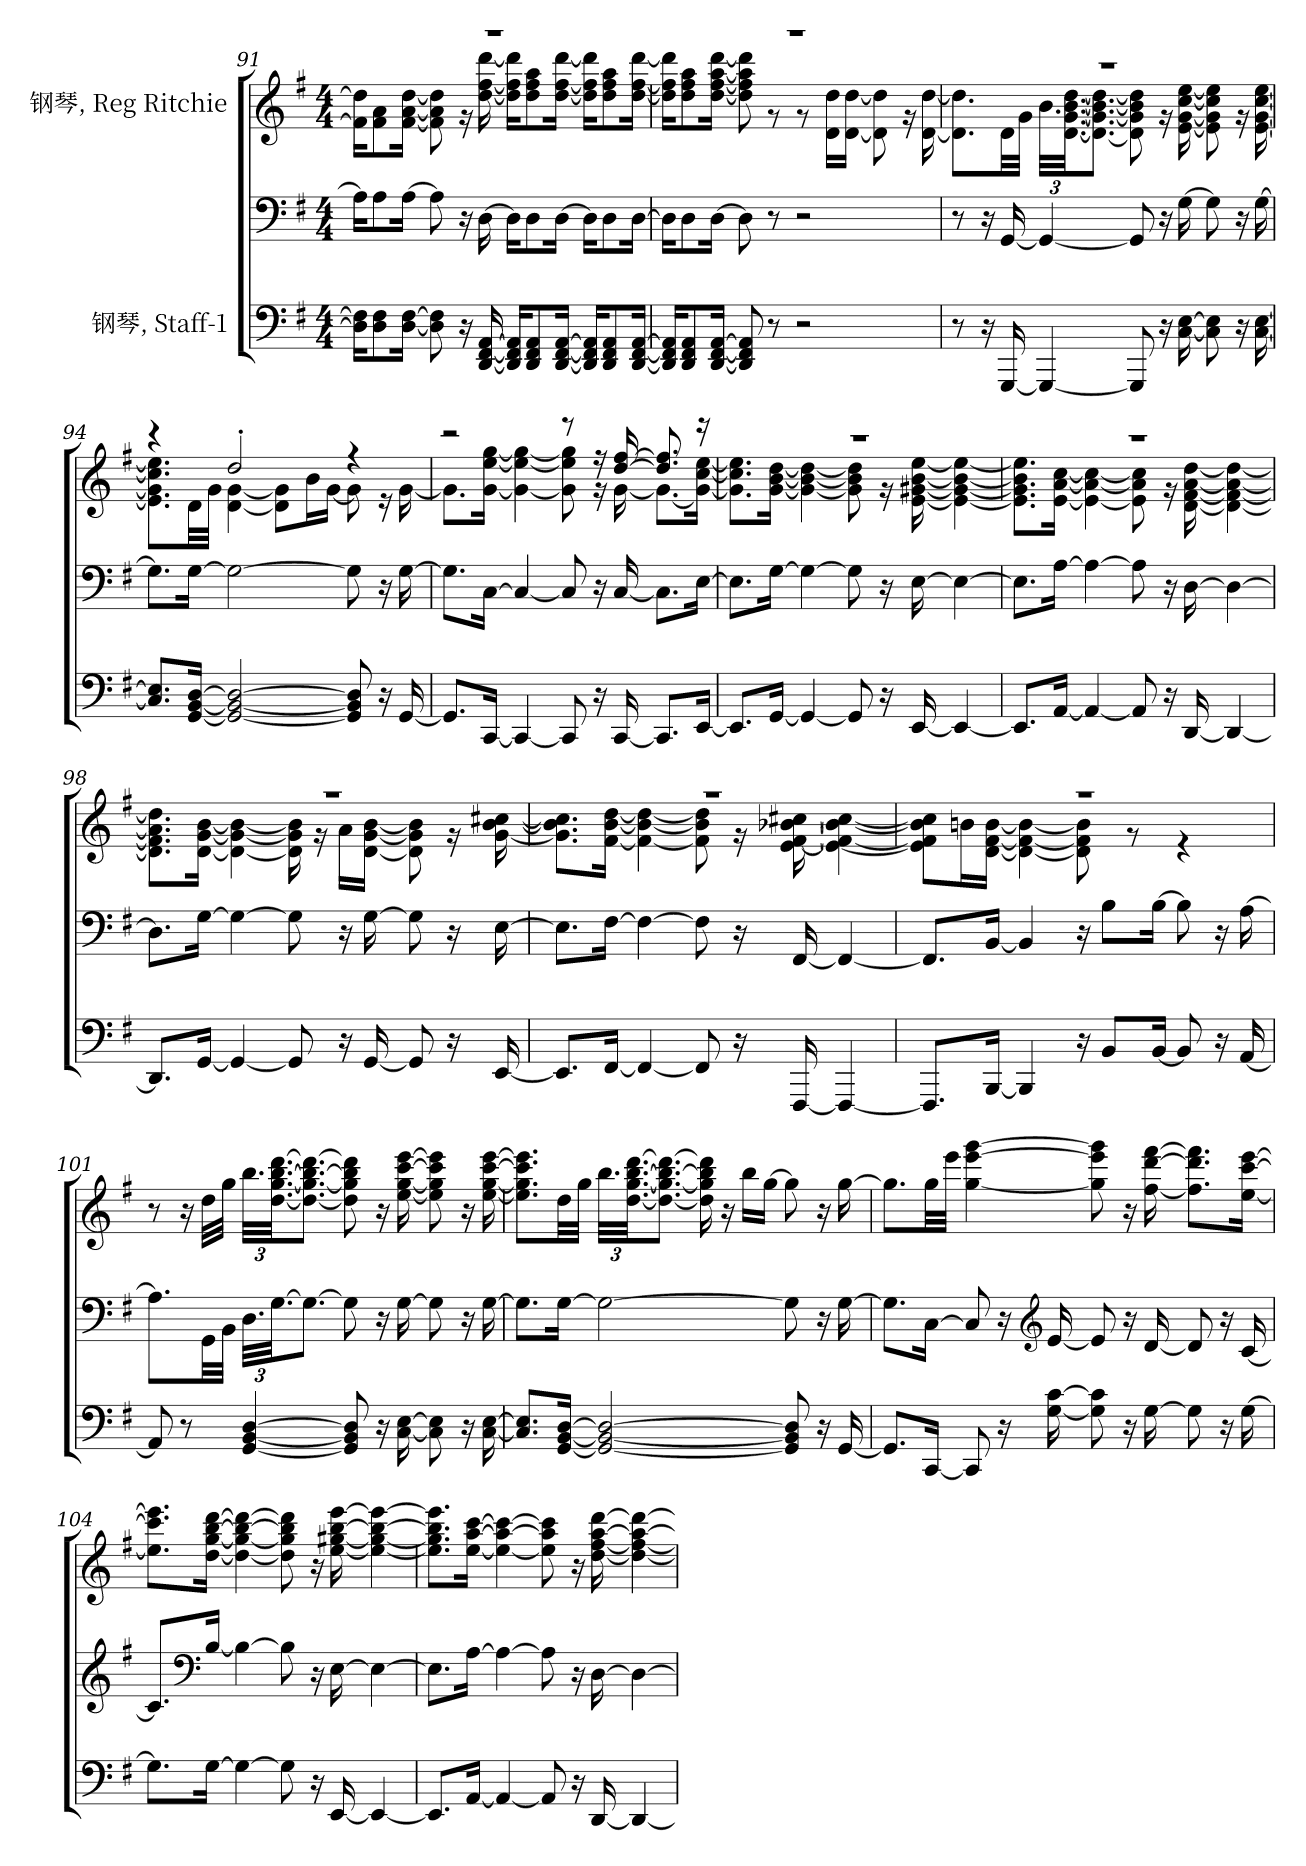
**kern	**kern	**kern
*part2	*part2	*part1
*staff3	*staff2	*staff1
*I"钢琴, Staff-1	*	*I"钢琴, Reg Ritchie
*clefF4	*clefF4	*clefG2
*k[f#]	*k[f#]	*k[f#]
*M4/4	*M4/4	*M4/4
=91	=91	=91
*	*	*^
16D\] 16F#\]KL	16A\KL]	1r	16f#\] 16dd\]KL
8D\ 8F#\	8A\	.	8f#\ 8a\
[16D\ [16F#\Jk	[16A\Jk	.	[16f#\ [16a\ [16dd\Jk
8D\] 8F#\]	8A\]	.	8f#\] 8a\] 8dd\]
16r	16r	.	16r
[16DD/ [16FF#/ [16AA/	[16D\	.	[16dd\ [16ff#\ [16ddd\
16DD/] 16FF#/] 16AA/]KL	16D\KL]	.	16dd\] 16ff#\] 16ddd\]KL
8DD/ 8FF#/ 8AA/	8D\	.	8dd\ 8ff#\ 8aa\
[16DD/ [16FF#/ [16AA/Jk	[16D\Jk	.	[16dd\ [16ff#\ [16ddd\Jk
16DD/] 16FF#/] 16AA/]KL	16D\KL]	.	16dd\] 16ff#\] 16ddd\]KL
8DD/ 8FF#/ 8AA/	8D\	.	8dd\ 8ff#\ 8aa\
[16DD/ [16FF#/ [16AA/Jk	[16D\Jk	.	[16dd\ [16ff#\ [16ddd\Jk
!!LO:LB:g=z	!!
=92	=92	=92	=92
16DD/] 16FF#/] 16AA/]KL	16D\KL]	1r	16dd\] 16ff#\] 16ddd\]KL
8DD/ 8FF#/ 8AA/	8D\	.	8dd\ 8ff#\ 8aa\
[16DD/ [16FF#/ [16AA/Jk	[16D\Jk	.	[16dd\ [16ff#\ [16aa\ [16ddd\Jk
8DD/] 8FF#/] 8AA/]	8D\]	.	8dd\] 8ff#\] 8aa\] 8ddd\]
8r	8r	.	8r
2r	2r	.	8r
.	.	.	16d\ 16dd\LL
.	.	.	[16d\ [16dd\JJ
.	.	.	8d\] 8dd\]
.	.	.	16r
.	.	.	[16d\ [16dd\
=93	=93	=93	=93
8r	8r	1r	8.d\] 8.dd\]L
16r	16r	.	.
*	*	*MM115	*
[16GGG/	[16GG/	.	32d\LL
.	.	.	32g\JJJ
*	*	*	*Xbrackettup
4GGG/_	4GG/_	.	48.b\LLL
.	.	.	[48.d\ [48.g\ [48.b\ [48.dd\JJ
.	.	.	8.d\_ 8.g\_ 8.b\_ 8.dd\_J
8GGG/]	8GG/]	.	8d\] 8g\] 8b\] 8dd\]
16r	16r	.	16r
[16C\ [16E\	[16G\	.	[16e\ [16g\ [16cc\ [16ee\
8C\] 8E\]	8G\]	.	8e\] 8g\] 8cc\] 8ee\]
16r	16r	.	16r
[16C\ [16E\	[16G\	.	[16e\ [16g\ [16cc\ [16ee\
!!LO:LB:g=z	!!
=94	=94	=94	=94
8.C/] 8.E/]L	8.G\L]	4r	8.e\] 8.g\] 8.cc\] 8.ee\]L
[16GG/ [16BB/ [16D/Jk	[16G\Jk	.	32d\LL
.	.	.	32g\JJJ
2GG/_ 2BB/_ 2D/_	2G\_	2dd'/	[4d\ [4g\
.	.	.	8d\] 8g\]L
.	.	.	16b\L
.	.	.	[16g\JJ
8GG/] 8BB/] 8D/]	8G\]	4r	8g\]
16r	16r	.	16r
[16GG/	[16G\	.	[16g\
=95	=95	=95	=95
8.GG/L]	8.G\L]	2r	8.g\L]
[16CC/Jk	[16C\Jk	.	[16g\ [16ee\ [16gg\Jk
4CC/_	4C/_	.	4g\_ 4ee\_ 4gg\_
8CC/]	8C/]	8r	8g\] 8ee\] 8gg\]
16r	16r	16r	16r
[16CC/	[16C/	[16dd/ [16ff#/	[16g\
8.CC/L]	8.C\L]	8.dd/] 8.ff#/]	8.g\L_
[16EE/Jk	[16E\Jk	16r	16g\_ [16cc\ [16ee\Jk
=96	=96	=96	=96
8.EE/L]	8.E\L]	1r	8.g\] 8.cc\] 8.ee\]L
[16GG/Jk	[16G\Jk	.	[16g\ [16b\ [16dd\Jk
4GG/_	4G\_	.	4g\_ 4b\_ 4dd\_
8GG/]	8G\]	.	8g\] 8b\] 8dd\]
16r	16r	.	16r
[16EE/	[16E\	.	[16e\ [16g#X\ [16b\ [16ee\
4EE/_	4E\_	.	4e\_ 4g#\_ 4b\_ 4ee\_
!!LO:PB:g=z	!!
=97	=97	=97	=97
8.EE/L]	8.E\L]	1r	8.e\] 8.g#\] 8.b\] 8.ee\]L
[16AA/Jk	[16A\Jk	.	[16e\ [16a\ [16cc\Jk
4AA/_	4A\_	.	4e\_ 4a\_ 4cc\_
8AA/]	8A\]	.	8e\] 8a\] 8cc\]
16r	16r	.	16r
[16DD/	[16D\	.	[16d\ [16f#\ [16a\ [16dd\
4DD/_	4D\_	.	4d\_ 4f#\_ 4a\_ 4dd\_
=98	=98	=98	=98
8.DD/L]	8.D\L]	1r	8.d\] 8.f#\] 8.a\] 8.dd\]L
[16GG/Jk	[16G\Jk	.	[16d\ [16g\ [16b\Jk
4GG/_	4G\_	.	4d\_ 4g\_ 4b\_
8GG/]	8G\]	.	16d\] 16g\] 16b\]
.	.	.	16r
16r	16r	.	16a\LL
[16GG/	[16G\	.	[16d\ [16g\ [16b\JJ
8GG/]	8G\]	.	8d\] 8g\] 8b\]
16r	16r	.	16r
[16EE/	[16E\	.	[16g\ [16b\ [16cc#X\
=99	=99	=99	=99
8.EE/L]	8.E\L]	1r	8.g\] 8.b\] 8.cc#\]L
[16FF#/Jk	[16F#\Jk	.	[16f#\ [16b\ [16dd\Jk
4FF#/_	4F#\_	.	4f#\_ 4b\_ 4dd\_
8FF#/]	8F#\]	.	8f#\] 8b\] 8dd\]
16r	16r	.	16r
[16FFF#/	[16FF#/	.	[16e\ [16f#\ [16b-X\ [16cc#X\
4FFF#/_	4FF#/_	.	4e\_ 4f#\_ 4b-\_ 4cc#\_
!!LO:LB:g=z	!!
=100	=100	=100	=100
8.FFF#/L]	8.FF#/L]	1r	8e\] 8f#\] 8b-\] 8cc#\]L
.	.	.	16bn\L
[16BBB/Jk	[16BB/Jk	.	[16d\ [16f#\ [16b\JJ
4BBB/]	4BB/]	.	4d\_ 4f#\_ 4b\_
16r	16r	.	8d\] 8f#\] 8b\]
8BB/L	8B\L	.	.
.	.	.	8r
[16BB/Jk	[16B\Jk	.	.
8BB/]	8B\]	.	4r
16r	16r	.	.
[16AA/	[16A\	.	.
*	*	*v	*v
=101	=101	=101
8AA/]	8.A\L]	8r
8r	.	16r
.	32GG\LL	32dd\LLL
.	32BB\JJJ	32gg\JJJ
*	*Xbrackettup	*
[4GG/ [4BB/ [4D/	48.D\LLL	48.bb\LLL
.	[48.G\JJ	[48.dd\ [48.gg\ [48.bb\ [48.ddd\JJ
.	8.G\J_	8.dd\_ 8.gg\_ 8.bb\_ 8.ddd\_J
8GG/] 8BB/] 8D/]	8G\]	8dd\] 8gg\] 8bb\] 8ddd\]
16r	16r	16r
[16C\ [16E\	[16G\	[16ee\ [16gg\ [16ccc\ [16eee\
8C\] 8E\]	8G\]	8ee\] 8gg\] 8ccc\] 8eee\]
16r	16r	16r
[16C\ [16E\	[16G\	[16ee\ [16gg\ [16ccc\ [16eee\
!!LO:LB:g=z
=102	=102	=102
8.C/] 8.E/]L	8.G\L]	8.ee\] 8.gg\] 8.ccc\] 8.eee\]L
[16GG/ [16BB/ [16D/Jk	[16G\Jk	32dd\LL
.	.	32gg\JJJ
2GG/_ 2BB/_ 2D/_	2G\_	48.bb\LLL
.	.	[48.dd\ [48.gg\ [48.bb\ [48.ddd\JJ
.	.	8.dd\_ 8.gg\_ 8.bb\_ 8.ddd\_J
.	.	16dd\] 16gg\] 16bb\] 16ddd\]
.	.	16r
.	.	16bb\LL
.	.	[16gg\JJ
8GG/] 8BB/] 8D/]	8G\]	8gg\]
16r	16r	16r
[16GG/	[16G\	[16gg\
=103	=103	=103
8.GG/L]	8.G\L]	8.gg\L]
[16CC/Jk	[16C\Jk	32gg\LL
.	.	32eee\JJJ
8CC/]	8C/]	[4gg\ [4eee\ [4ggg\
16r	16r	.
*	*clefG2	*
[16G\ [16c\	[16e/	.
8G\] 8c\]	8e/]	8gg\] 8eee\] 8ggg\]
16r	16r	16r
[16G\	[16d/	[16ff#\ [16ddd\ [16fff#\
8G\]	8d/]	8.ff#\] 8.ddd\] 8.fff#\]L
16r	16r	.
[16G\	[16c/	[16ee\ [16ccc\ [16eee\Jk
!!LO:LB:g=z
=104	=104	=104
8.G\L]	8.c/L]	8.ee\] 8.ccc\] 8.eee\]L
*	*clefF4	*
[16G\Jk	[16B/Jk	[16dd\ [16gg\ [16bb\ [16ddd\Jk
4G\_	4B\_	4dd\_ 4gg\_ 4bb\_ 4ddd\_
8G\]	8B\]	8dd\] 8gg\] 8bb\] 8ddd\]
16r	16r	16r
[16EE/	[16E\	[16ee\ [16gg#X\ [16bb\ [16eee\
4EE/_	4E\_	4ee\_ 4gg#\_ 4bb\_ 4eee\_
=105	=105	=105
8.EE/L]	8.E\L]	8.ee\] 8.gg#\] 8.bb\] 8.eee\]L
[16AA/Jk	[16A\Jk	[16ee\ [16aa\ [16ccc\Jk
4AA/_	4A\_	4ee\_ 4aa\_ 4ccc\_
8AA/]	8A\]	8ee\] 8aa\] 8ccc\]
16r	16r	16r
[16DD/	[16D\	[16dd\ [16ff#\ [16aa\ [16ddd\
4DD/_	4D\_	4dd\_ 4ff#\_ 4aa\_ 4ddd\_
=	=	=
*-	*-	*-
